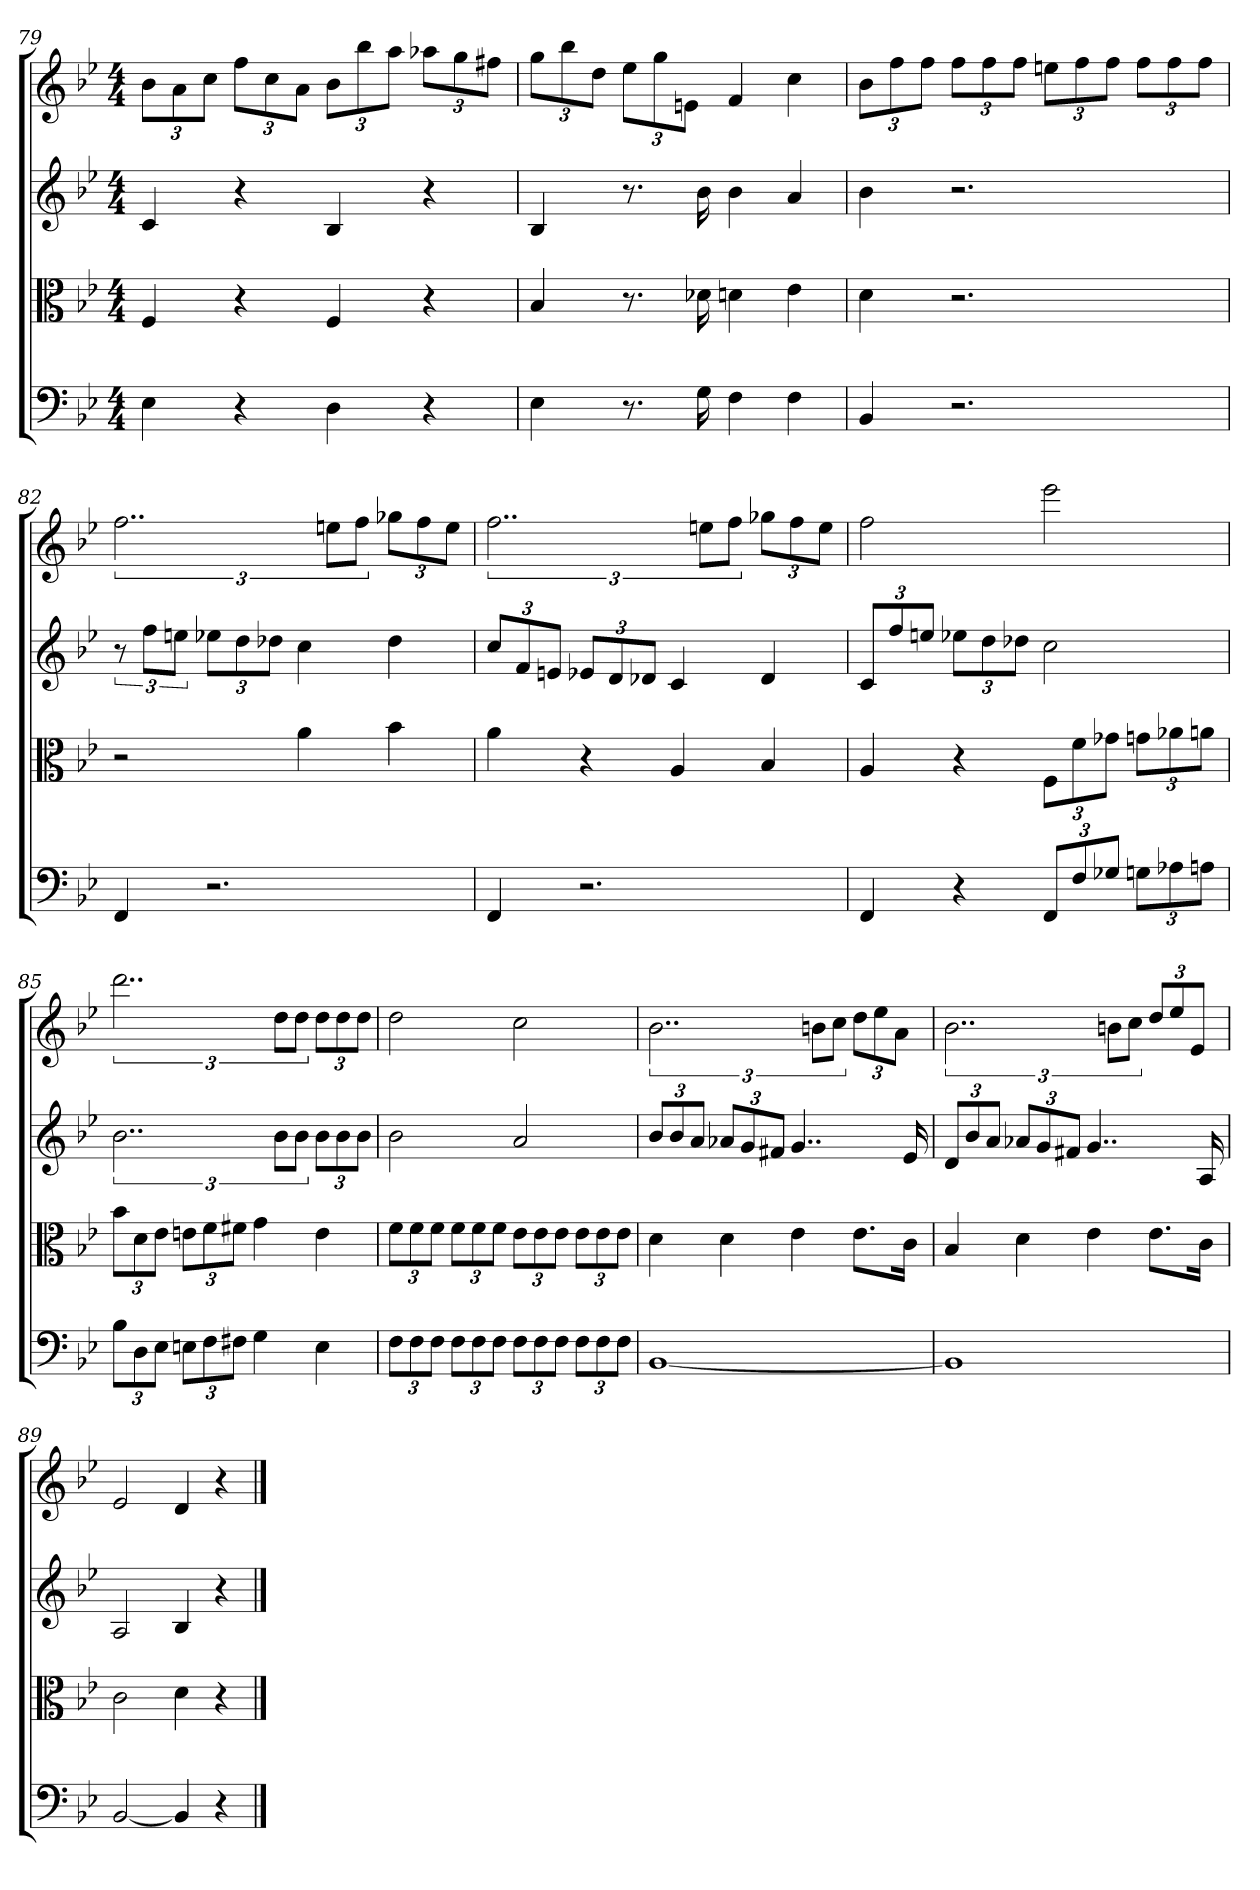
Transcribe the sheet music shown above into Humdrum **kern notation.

**kern	**kern	**kern	**kern
*part4	*part3	*part2	*part1
*staff4	*staff3	*staff2	*staff1
*clefF4	*clefC3	*	*
*k[b-e-]	*k[b-e-]	*k[b-e-]	*k[b-e-]
*B-:	*B-:	*B-:	*B-:
*M4/4	*M4/4	*M4/4	*M4/4
=79	=79	=79	=79
4E-	4F	4c	12b-L
.	.	.	12a
.	.	.	12ccJ
4r	4r	4r	12ffL
.	.	.	12cc
.	.	.	12aJ
4D	4F	4B-	12b-L
.	.	.	12bb-
.	.	.	12aaJ
4r	4r	4r	12aa-XL
.	.	.	12gg
.	.	.	12ff#XJ
=80	=80	=80	=80
4E-	4B-	4B-	12ggL
.	.	.	12bb-
.	.	.	12ddJ
8.r	8.r	8.r	12ee-L
.	.	.	12gg
.	.	.	12enJ
16G	16d-X	16b-	.
4F	4dn	4b-	4f
4F	4e-	4a	4cc
=81	=81	=81	=81
4BB-	4d	4b-	12b-L
.	.	.	12ff
.	.	.	12ffJ
2.r	2.r	2.r	12ffL
.	.	.	12ff
.	.	.	12ffJ
.	.	.	12eenL
.	.	.	12ff
.	.	.	12ffJ
.	.	.	12ffL
.	.	.	12ff
.	.	.	12ffJ
=82	=82	=82	=82
4FF	2r	12r	3..ff
.	.	12ffL	.
.	.	12eenJ	.
2.r	.	12ee-XL	.
.	.	12dd	.
.	.	12dd-XJ	.
.	4a	4cc	.
.	.	.	12eenL
.	.	.	12ffJ
.	4b-	4dd-	12gg-XL
.	.	.	12ff
.	.	.	12eeJ
=83	=83	=83	=83
4FF	4a	12ccL	3..ff
.	.	12f	.
.	.	12enJ	.
2.r	4r	12e-XL	.
.	.	12d	.
.	.	12d-XJ	.
.	4A	4c	.
.	.	.	12eenL
.	.	.	12ffJ
.	4B-	4d-	12gg-XL
.	.	.	12ff
.	.	.	12eeJ
=84	=84	=84	=84
4FF	4A	12cL	2ff
.	.	12ff	.
.	.	12eenJ	.
4r	4r	12ee-XL	.
.	.	12dd	.
.	.	12dd-XJ	.
12FF/L	12F\L	2cc	2eee-
12F/	12f\	.	.
12G-X/J	12g-X\J	.	.
12Gn\L	12gn\L	.	.
12A-X\	12a-X\	.	.
12An\J	12an\J	.	.
=85	=85	=85	=85
12B-\L	12b-\L	3..b-	3..ddd
12D\	12d\	.	.
12E-\J	12e-\J	.	.
12En\L	12en\L	.	.
12F\	12f\	.	.
12F#X\J	12f#X\J	.	.
4G	4g	.	.
.	.	12b-L	12ddL
.	.	12b-J	12ddJ
4E	4e	12b-L	12ddL
.	.	12b-	12dd
.	.	12b-J	12ddJ
=86	=86	=86	=86
12F\L	12f\L	2b-	2dd
12F\	12f\	.	.
12F\J	12f\J	.	.
12F\L	12f\L	.	.
12F\	12f\	.	.
12F\J	12f\J	.	.
12F\L	12e-\L	2a	2cc
12F\	12e-\	.	.
12F\J	12e-\J	.	.
12F\L	12e-\L	.	.
12F\	12e-\	.	.
12F\J	12e-\J	.	.
=87	=87	=87	=87
[1BB-	4d	12b-L	3..b-
.	.	12b-	.
.	.	12aJ	.
.	4d	12a-XL	.
.	.	12g	.
.	.	12f#XJ	.
.	4e-	4..g	.
.	.	.	12bnL
.	.	.	12ccJ
.	8.e-\L	.	12ddL
.	.	.	12ee-
.	.	.	12aJ
.	16c\Jk	16e-	.
=88	=88	=88	=88
1BB-]	4B-	12dL	3..b-
.	.	12b-	.
.	.	12aJ	.
.	4d	12a-XL	.
.	.	12g	.
.	.	12f#XJ	.
.	4e-	4..g	.
.	.	.	12bnL
.	.	.	12ccJ
.	8.e-\L	.	12ddL
.	.	.	12ee-
.	.	.	12e-J
.	16c\Jk	16A	.
=89	=89	=89	=89
[2BB-	2c	2A	2e-
4BB-]	4d	4B-	4d
4r	4r	4r	4r
==	==	==	==
*-	*-	*-	*-
